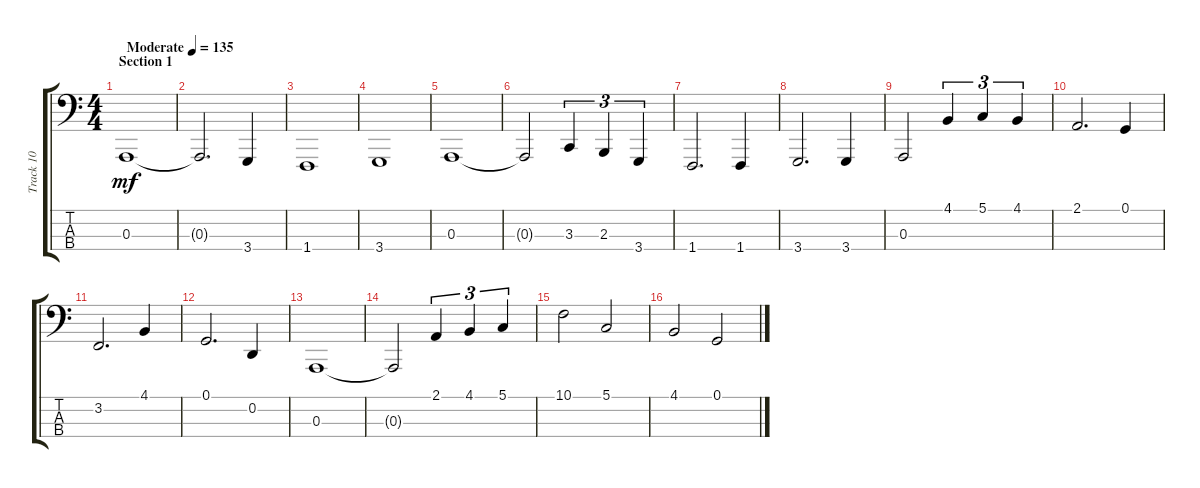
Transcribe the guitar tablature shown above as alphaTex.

\track ("Track 10" "Track 10") {instrument cello}
\staff {score tabs}
\tuning (G2 D2 A1 E1) {hide}
\ts (4 4)
\section ("" "Section 1")
\tempo (135 "Moderate")
\clef f4
\ks c
0.3.1{dy mf instrument cello} |
0.3{t}.2{d} 3.4.4 |
1.4.1 |
3.4.1 |
0.3.1 |
0.3{t}.2 3.3.4{tu (3 2)} 2.3.4{tu (3 2)} 3.4.4{tu (3 2)} |
1.4.2{d} 1.4.4 |
3.4.2{d} 3.4.4 |
0.3.2 4.1.4{tu (3 2)} 5.1.4{tu (3 2)} 4.1.4{tu (3 2)} |
2.1.2{d} 0.1.4 |
3.2.2{d} 4.1.4 |
0.1.2{d} 0.2.4 |
0.3.1 |
0.3{t}.2 2.1.4{tu (3 2)} 4.1.4{tu (3 2)} 5.1.4{tu (3 2)} |
10.1.2 5.1.2 |
4.1.2 0.1.2
